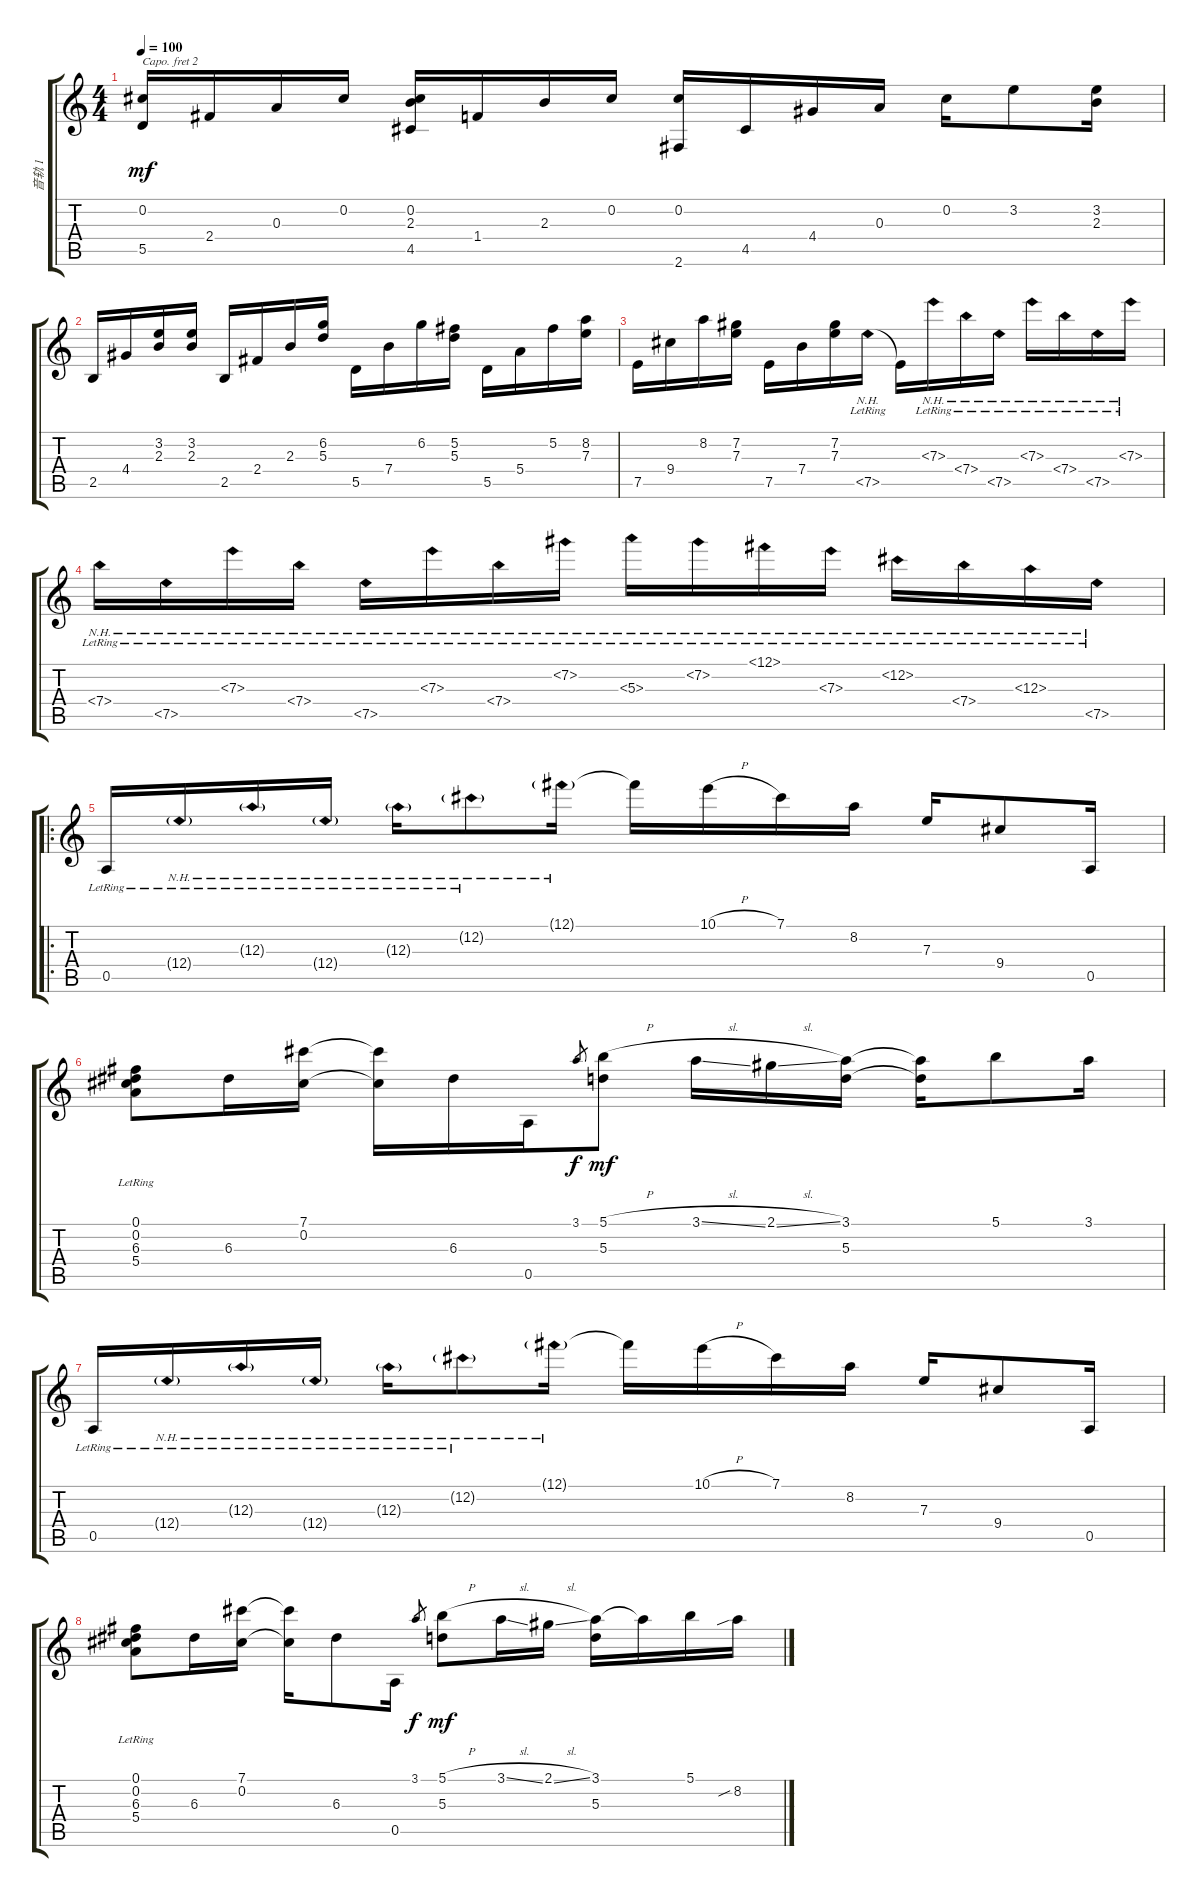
\track ("音轨 1" "音轨 1") {instrument acousticguitarsteel}
\staff {score tabs}
\capo 2
\tuning (E4 B3 G3 D3 G2 D2) {hide}
\ts (4 4)
\tempo 100
\clef g2
\ks c
(0.2{t} 5.5).16{dy mf} 2.4.16 0.3.16 0.2.16 (0.2 2.3 4.5).16 1.4.16 2.3.16 0.2.16 (0.2 2.6).16 4.5.16 4.4.16 0.3.16 0.2.16 3.2.8 (3.2 2.3).16 |
2.5.16 4.4.16 (3.2 2.3).16 (3.2 2.3).16 2.5.16 2.4.16 2.3.16 (6.2 5.3).16 5.5.16 7.4.16 6.2.16 (5.2 5.3).16 5.5.16 5.4.16 5.2.16 (8.2 7.3).16 |
7.5.16 9.4.16 8.2.16 (7.2 7.3).16 7.5.16 7.4.16 (7.2 7.3).16 7.5{nh lr}.16 7.5{t}.16 7.3{nh lr}.16 7.4{nh lr}.16 7.5{nh lr}.16 7.3{nh lr}.16 7.4{nh lr}.16 7.5{nh lr}.16 7.3{nh lr}.16 |
7.4{nh lr}.16 7.5{nh lr}.16 7.3{nh lr}.16 7.4{nh lr}.16 7.5{nh lr}.16 7.3{nh lr}.16 7.4{nh lr}.16 7.2{nh lr}.16 5.3{nh lr}.16 7.2{nh lr}.16 12.1{nh lr}.16 7.3{nh lr}.16 12.2{nh lr}.16 7.4{nh lr}.16 12.3{nh lr}.16 7.5{nh lr}.16 |
\ro
0.5{lr}.16 12.4{nh g lr}.16 12.3{nh g lr}.16 12.4{nh g lr}.16 12.3{nh g lr}.16 12.2{nh g lr}.8 12.1{nh g}.16 12.1{t}.16 10.1{h}.16 7.1.16 8.2.16 7.3.16 9.4.8 0.5.16 |
(0.1{lr} 0.2{lr} 6.3{lr} 5.4{lr}).8 6.3.16 (7.1 0.2).16 (7.1{t} 0.2{t}).16 6.3.16 0.5.16 3.1.8{gr dy f} (5.1{h} 5.3).8{dy mf} 3.1{sl}.16 2.1{sl}.16 (3.1 5.3).16 (3.1{t} 5.3{t}).16 5.1.8 3.1.16 |
0.5{lr}.16 12.4{nh g lr}.16 12.3{nh g lr}.16 12.4{nh g lr}.16 12.3{nh g lr}.16 12.2{nh g lr}.8 12.1{nh g}.16 12.1{t}.16 10.1{h}.16 7.1.16 8.2.16 7.3.16 9.4.8 0.5.16 |
(0.1{lr} 0.2{lr} 6.3{lr} 5.4{lr}).8 6.3.16 (7.1 0.2).16 (7.1{t} 0.2{t}).16 6.3.8 0.5.16 3.1.8{gr dy f} (5.1{h} 5.3).8{dy mf} 3.1{sl}.16 2.1{sl}.16 (3.1 5.3).16 3.1{t}.16 5.1.16 8.2{sib}.16
